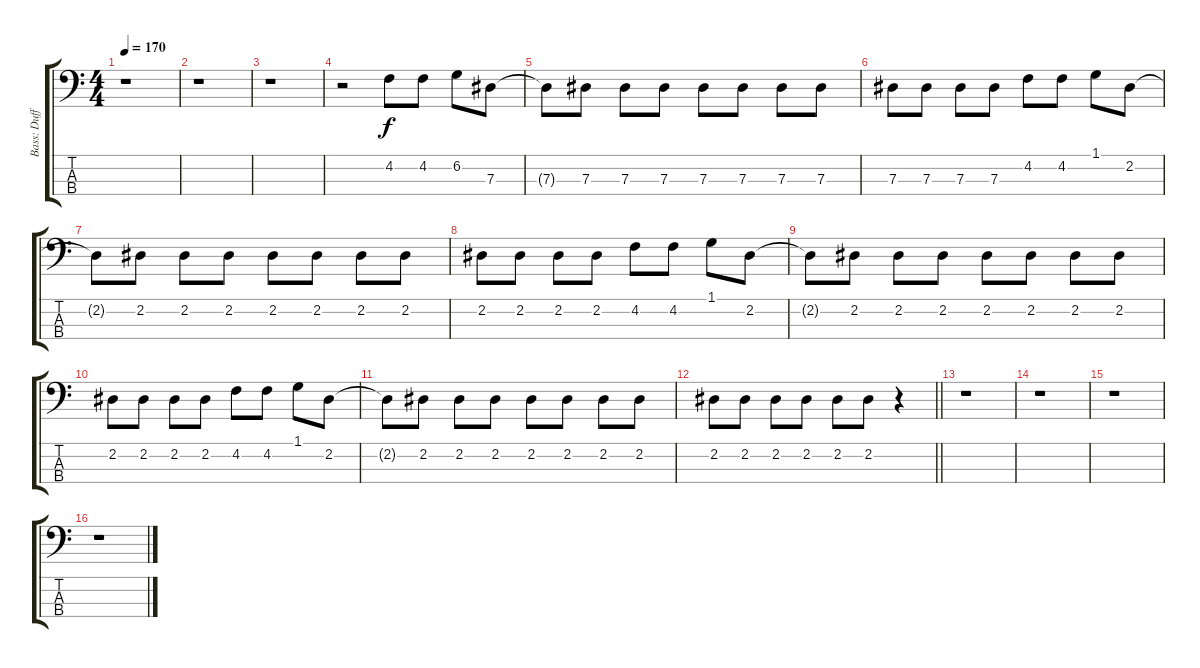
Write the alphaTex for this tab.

\track ("Bass: Duff" "Bass: Duff") {solo instrument electricbassfinger}
\staff {score tabs}
\tuning (Gb2 Db2 Ab1 Eb1) {hide}
\ts (4 4)
\tempo 170
\clef f4
\ks c
r.1{dy f} |
r.1 |
r.1 |
r.2 4.2.8 4.2.8 6.2.8 7.3.8 |
7.3{t}.8 7.3.8 7.3.8 7.3.8 7.3.8 7.3.8 7.3.8 7.3.8 |
7.3.8 7.3.8 7.3.8 7.3.8 4.2.8 4.2.8 1.1.8 2.2.8 |
2.2{t}.8 2.2.8 2.2.8 2.2.8 2.2.8 2.2.8 2.2.8 2.2.8 |
2.2.8 2.2.8 2.2.8 2.2.8 4.2.8 4.2.8 1.1.8 2.2.8 |
2.2{t}.8 2.2.8 2.2.8 2.2.8 2.2.8 2.2.8 2.2.8 2.2.8 |
2.2.8 2.2.8 2.2.8 2.2.8 4.2.8 4.2.8 1.1.8 2.2.8 |
2.2{t}.8 2.2.8 2.2.8 2.2.8 2.2.8 2.2.8 2.2.8 2.2.8 |
\barLineRight lightlight
2.2.8 2.2.8 2.2.8 2.2.8 2.2.8 2.2.8 r.4 |
r.1 |
r.1 |
r.1 |
r.1
